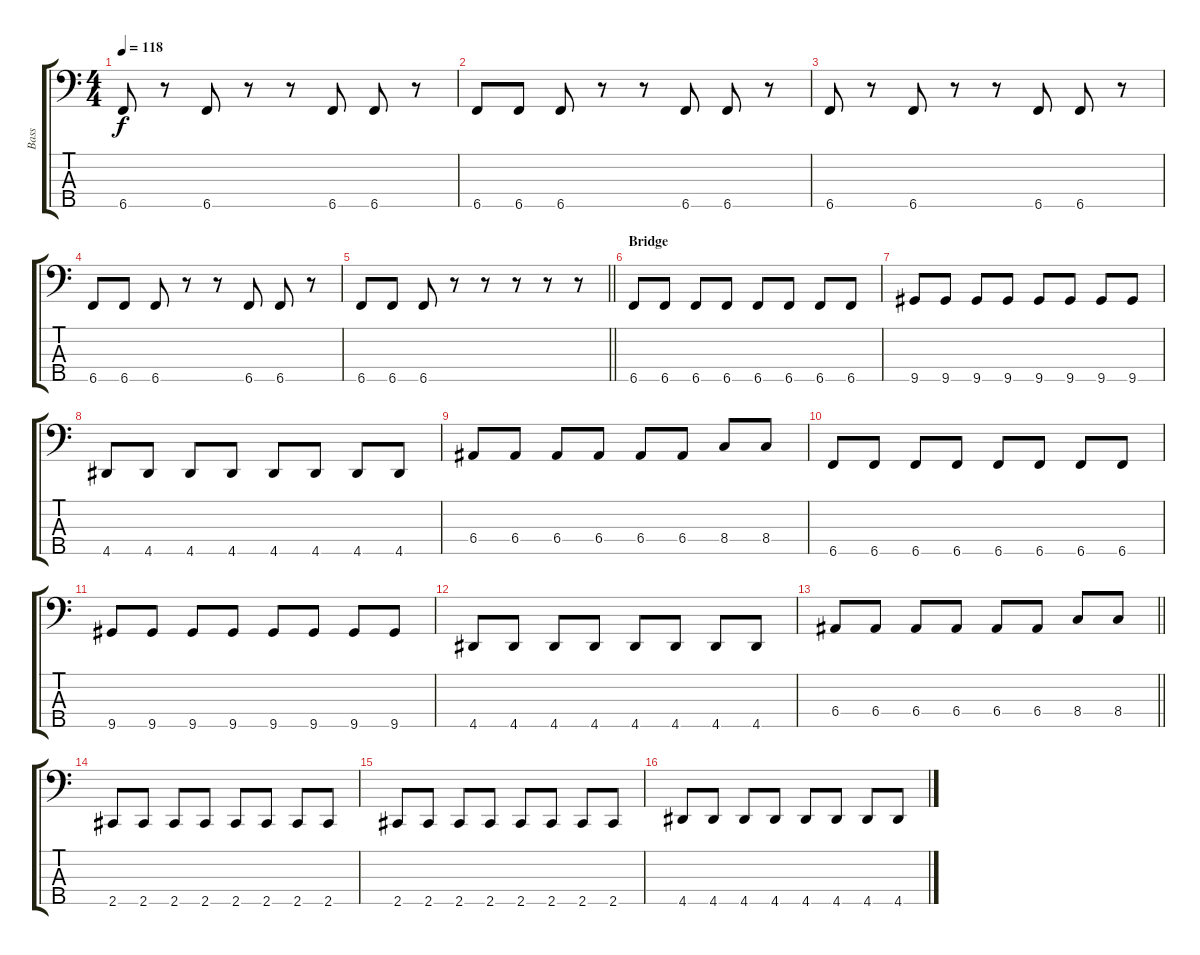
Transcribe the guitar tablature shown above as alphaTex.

\track ("Bass" "Bass") {instrument electricbassfinger}
\staff {score tabs}
\tuning (G2 D2 A1 E1 B0) {hide}
\ts (4 4)
\tempo 118
\clef f4
\ks c
6.5.8{dy f} r.8 6.5.8 r.8 r.8 6.5.8 6.5.8 r.8 |
6.5.8 6.5.8 6.5.8 r.8 r.8 6.5.8 6.5.8 r.8 |
6.5.8 r.8 6.5.8 r.8 r.8 6.5.8 6.5.8 r.8 |
6.5.8 6.5.8 6.5.8 r.8 r.8 6.5.8 6.5.8 r.8 |
\barLineRight lightlight
6.5.8 6.5.8 6.5.8 r.8 r.8 r.8 r.8 r.8 |
\section ("" "Bridge")
6.5.8 6.5.8 6.5.8 6.5.8 6.5.8 6.5.8 6.5.8 6.5.8 |
9.5.8 9.5.8 9.5.8 9.5.8 9.5.8 9.5.8 9.5.8 9.5.8 |
4.5.8 4.5.8 4.5.8 4.5.8 4.5.8 4.5.8 4.5.8 4.5.8 |
6.4.8 6.4.8 6.4.8 6.4.8 6.4.8 6.4.8 8.4.8 8.4.8 |
6.5.8 6.5.8 6.5.8 6.5.8 6.5.8 6.5.8 6.5.8 6.5.8 |
9.5.8 9.5.8 9.5.8 9.5.8 9.5.8 9.5.8 9.5.8 9.5.8 |
4.5.8 4.5.8 4.5.8 4.5.8 4.5.8 4.5.8 4.5.8 4.5.8 |
\barLineRight lightlight
6.4.8 6.4.8 6.4.8 6.4.8 6.4.8 6.4.8 8.4.8 8.4.8 |
2.5.8 2.5.8 2.5.8 2.5.8 2.5.8 2.5.8 2.5.8 2.5.8 |
2.5.8 2.5.8 2.5.8 2.5.8 2.5.8 2.5.8 2.5.8 2.5.8 |
4.5.8 4.5.8 4.5.8 4.5.8 4.5.8 4.5.8 4.5.8 4.5.8
